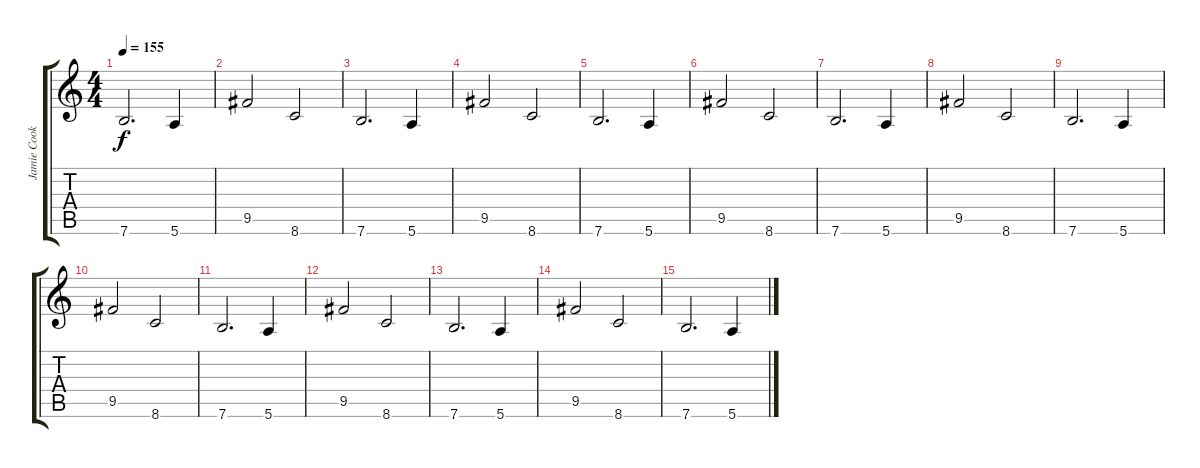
\track ("Jamie Cook" "Jamie Cook") {instrument overdrivenguitar}
\staff {score tabs}
\tuning (E4 B3 G3 D3 A2 E2) {hide}
\ts (4 4)
\tempo 155
\clef g2
\ks c
7.6.2{d dy f} 5.6.4 |
9.5.2 8.6.2 |
7.6.2{d} 5.6.4 |
9.5.2 8.6.2 |
7.6.2{d} 5.6.4 |
9.5.2 8.6.2 |
7.6.2{d} 5.6.4 |
9.5.2 8.6.2 |
7.6.2{d} 5.6.4 |
9.5.2 8.6.2 |
7.6.2{d} 5.6.4 |
9.5.2 8.6.2 |
7.6.2{d} 5.6.4 |
9.5.2 8.6.2 |
7.6.2{d} 5.6.4
